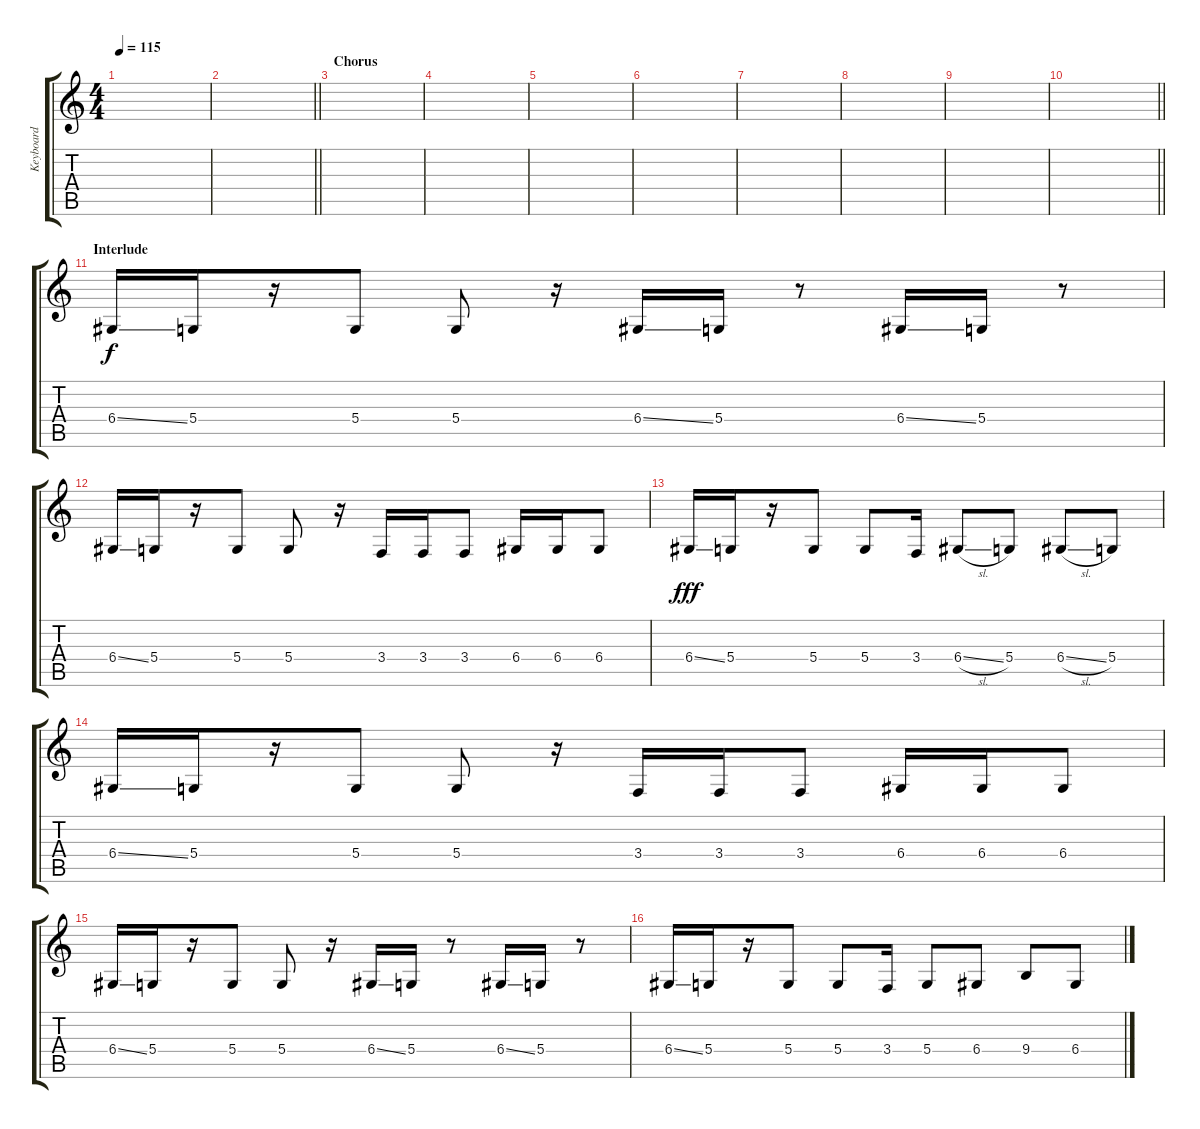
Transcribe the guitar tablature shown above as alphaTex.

\track ("Keyboard" "Keyboard") {instrument lead2sawtooth}
\staff {score tabs}
\tuning (E4 B3 G3 D3 A2 D2) {hide}
\ts (4 4)
\tempo 115
\clef g2
\ks c
|
\barLineRight lightlight
|
\section ("" "Chorus")
|
|
|
|
|
|
|
\barLineRight lightlight
|
\section ("" "Interlude")
6.4{ss}.16 5.4.16 r.16 5.4.8 5.4.8 r.16 6.4{ss}.16 5.4.16 r.8 6.4{ss}.16 5.4.16 r.8 |
6.4{ss}.16 5.4.16 r.16 5.4.8 5.4.8 r.16 3.4.16 3.4.16 3.4.8 6.4.16 6.4.16 6.4.8 |
6.4{ss}.16{dy fff} 5.4.16 r.16 5.4.8 5.4.8 3.4.16 6.4{sl}.8 5.4.8 6.4{sl}.8 5.4.8 |
6.4{ss}.16 5.4.16 r.16 5.4.8 5.4.8 r.16 3.4.16 3.4.16 3.4.8 6.4.16 6.4.16 6.4.8 |
6.4{ss}.16 5.4.16 r.16 5.4.8 5.4.8 r.16 6.4{ss}.16 5.4.16 r.8 6.4{ss}.16 5.4.16 r.8 |
6.4{ss}.16 5.4.16 r.16 5.4.8 5.4.8 3.4.16 5.4.8 6.4.8 9.4.8 6.4.8
